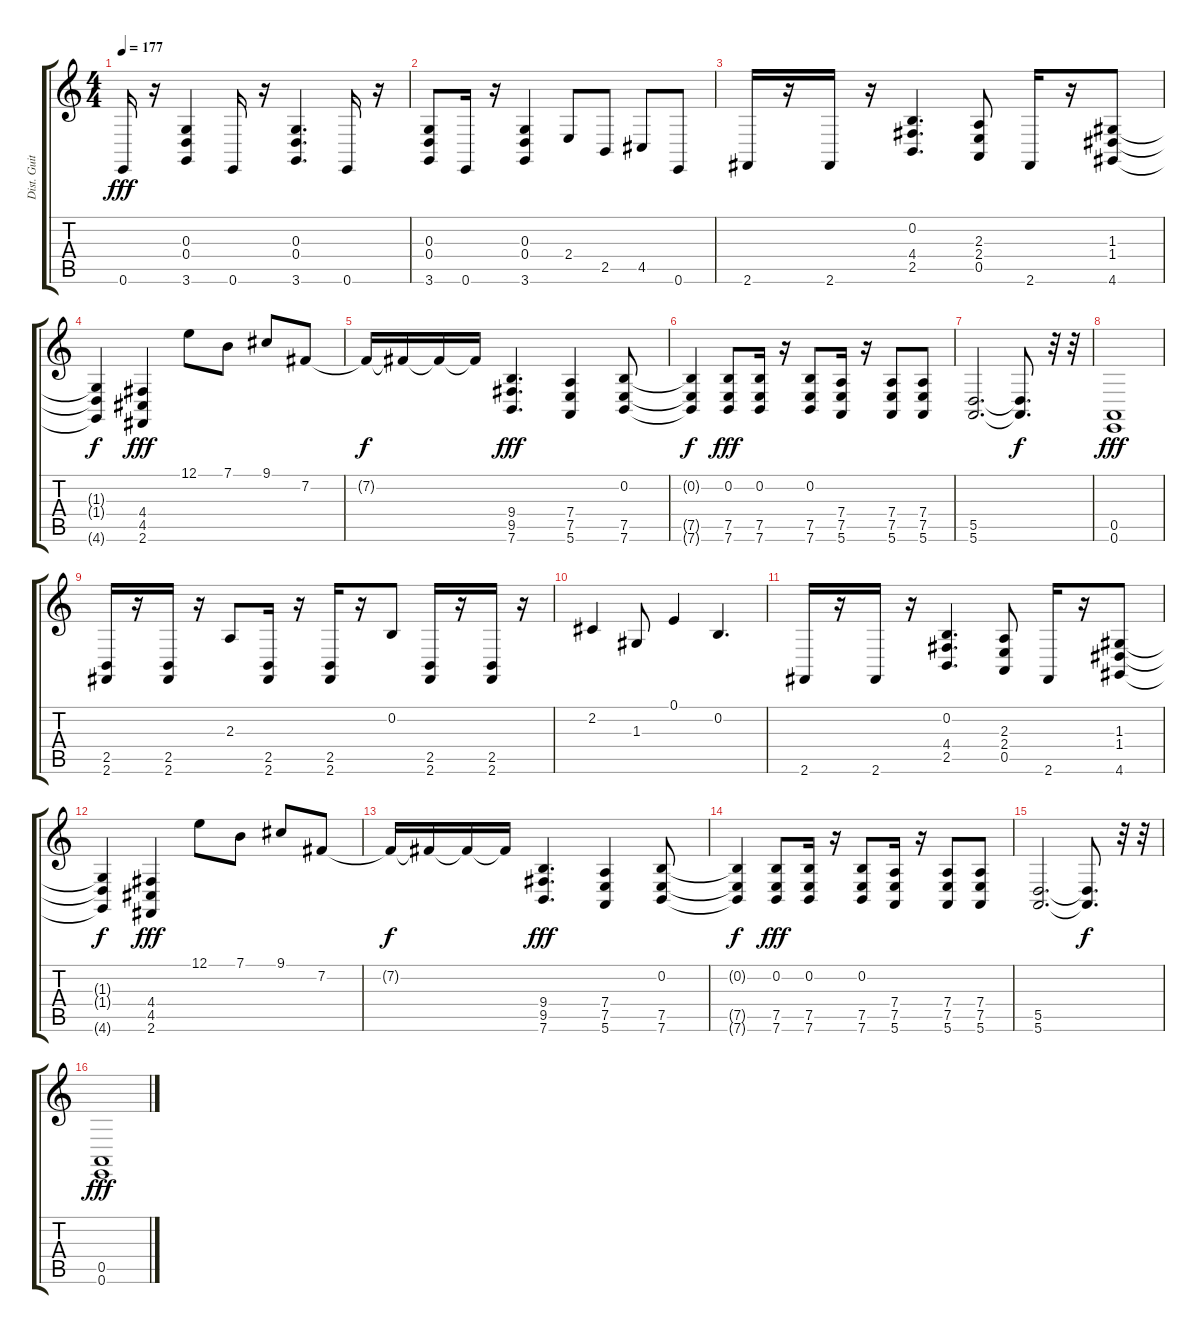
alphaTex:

\track ("Dist. Guitar 4" "Dist. Guit") {instrument lead8bassandlead}
\staff {score tabs}
\tuning (E4 B3 G3 D3 A2 E2) {hide}
\ts (4 4)
\tempo 177
\clef g2
\ks c
0.6.16{dy fff} r.16 (0.3 0.4 3.6).4 0.6.16 r.16 (0.3 0.4 3.6).4{d} 0.6.16 r.16 |
(0.3 0.4 3.6).8 0.6.16 r.16 (0.3 0.4 3.6).4 2.4.8 2.5.8 4.5.8 0.6.8 |
2.6.16 r.16 2.6.16 r.16 (0.2 4.4 2.5).4{d} (2.3 2.4 0.5).8 2.6.16 r.16 (1.3 1.4 4.6).8 |
(1.3{t} 1.4{t} 4.6{t}).4{dy f} (4.4 4.5 2.6).4{dy fff} 12.1.8 7.1.8 9.1.8 7.2.8 |
7.2{t}.16{dy f} 7.2{t}.16 7.2{t}.16 7.2{t}.16 (9.4 9.5 7.6).4{d dy fff} (7.4 7.5 5.6).4 (0.2 7.5 7.6).8 |
(0.2{t} 7.5{t} 7.6{t}).4{dy f} (0.2 7.5 7.6).8{dy fff} (0.2 7.5 7.6).16 r.16 (0.2 7.5 7.6).8 (7.4 7.5 5.6).16 r.16 (7.4 7.5 5.6).8 (7.4 7.5 5.6).8 |
(5.5 5.6).2{d} (5.5{t} 5.6{t}).8{d dy f} r.32 r.32 |
(0.5 0.6).1{dy fff} |
(2.5 2.6).16 r.16 (2.5 2.6).16 r.16 2.3.8 (2.5 2.6).16 r.16 (2.5 2.6).16 r.16 0.2.8 (2.5 2.6).16 r.16 (2.5 2.6).16 r.16 |
2.2.4 1.3.8 0.1.4 0.2.4{d} |
2.6.16 r.16 2.6.16 r.16 (0.2 4.4 2.5).4{d} (2.3 2.4 0.5).8 2.6.16 r.16 (1.3 1.4 4.6).8 |
(1.3{t} 1.4{t} 4.6{t}).4{dy f} (4.4 4.5 2.6).4{dy fff} 12.1.8 7.1.8 9.1.8 7.2.8 |
7.2{t}.16{dy f} 7.2{t}.16 7.2{t}.16 7.2{t}.16 (9.4 9.5 7.6).4{d dy fff} (7.4 7.5 5.6).4 (0.2 7.5 7.6).8 |
(0.2{t} 7.5{t} 7.6{t}).4{dy f} (0.2 7.5 7.6).8{dy fff} (0.2 7.5 7.6).16 r.16 (0.2 7.5 7.6).8 (7.4 7.5 5.6).16 r.16 (7.4 7.5 5.6).8 (7.4 7.5 5.6).8 |
(5.5 5.6).2{d} (5.5{t} 5.6{t}).8{d dy f} r.32 r.32 |
(0.5 0.6).1{dy fff}
